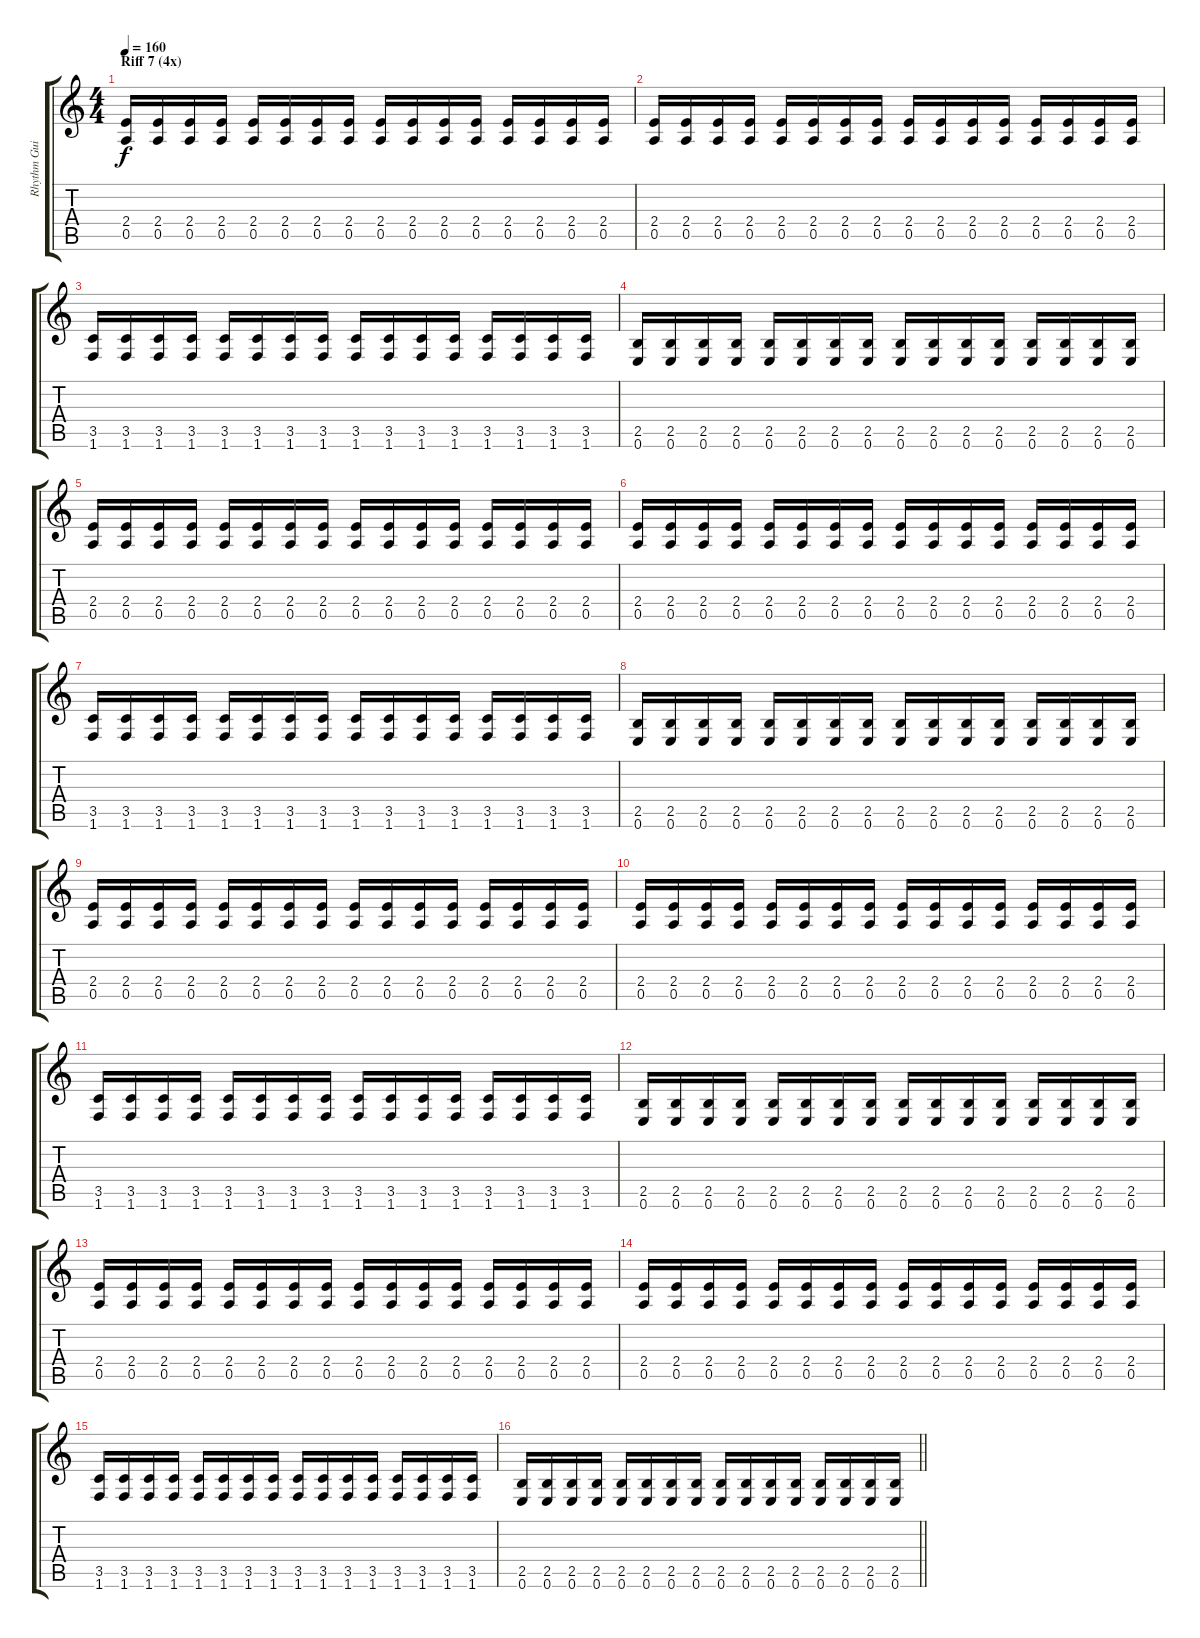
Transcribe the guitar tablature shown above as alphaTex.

\track ("Rhythm Guitar" "Rhythm Gui") {instrument distortionguitar}
\staff {score tabs}
\tuning (E4 B3 G3 D3 A2 E2) {hide}
\ts (4 4)
\section ("" "Riff 7 (4x)")
\tempo 160
\clef g2
\ks c
(2.4 0.5).16{dy f} (2.4 0.5).16 (2.4 0.5).16 (2.4 0.5).16 (2.4 0.5).16 (2.4 0.5).16 (2.4 0.5).16 (2.4 0.5).16 (2.4 0.5).16 (2.4 0.5).16 (2.4 0.5).16 (2.4 0.5).16 (2.4 0.5).16 (2.4 0.5).16 (2.4 0.5).16 (2.4 0.5).16 |
(2.4 0.5).16 (2.4 0.5).16 (2.4 0.5).16 (2.4 0.5).16 (2.4 0.5).16 (2.4 0.5).16 (2.4 0.5).16 (2.4 0.5).16 (2.4 0.5).16 (2.4 0.5).16 (2.4 0.5).16 (2.4 0.5).16 (2.4 0.5).16 (2.4 0.5).16 (2.4 0.5).16 (2.4 0.5).16 |
(3.5 1.6).16 (3.5 1.6).16 (3.5 1.6).16 (3.5 1.6).16 (3.5 1.6).16 (3.5 1.6).16 (3.5 1.6).16 (3.5 1.6).16 (3.5 1.6).16 (3.5 1.6).16 (3.5 1.6).16 (3.5 1.6).16 (3.5 1.6).16 (3.5 1.6).16 (3.5 1.6).16 (3.5 1.6).16 |
(2.5 0.6).16 (2.5 0.6).16 (2.5 0.6).16 (2.5 0.6).16 (2.5 0.6).16 (2.5 0.6).16 (2.5 0.6).16 (2.5 0.6).16 (2.5 0.6).16 (2.5 0.6).16 (2.5 0.6).16 (2.5 0.6).16 (2.5 0.6).16 (2.5 0.6).16 (2.5 0.6).16 (2.5 0.6).16 |
(2.4 0.5).16 (2.4 0.5).16 (2.4 0.5).16 (2.4 0.5).16 (2.4 0.5).16 (2.4 0.5).16 (2.4 0.5).16 (2.4 0.5).16 (2.4 0.5).16 (2.4 0.5).16 (2.4 0.5).16 (2.4 0.5).16 (2.4 0.5).16 (2.4 0.5).16 (2.4 0.5).16 (2.4 0.5).16 |
(2.4 0.5).16 (2.4 0.5).16 (2.4 0.5).16 (2.4 0.5).16 (2.4 0.5).16 (2.4 0.5).16 (2.4 0.5).16 (2.4 0.5).16 (2.4 0.5).16 (2.4 0.5).16 (2.4 0.5).16 (2.4 0.5).16 (2.4 0.5).16 (2.4 0.5).16 (2.4 0.5).16 (2.4 0.5).16 |
(3.5 1.6).16 (3.5 1.6).16 (3.5 1.6).16 (3.5 1.6).16 (3.5 1.6).16 (3.5 1.6).16 (3.5 1.6).16 (3.5 1.6).16 (3.5 1.6).16 (3.5 1.6).16 (3.5 1.6).16 (3.5 1.6).16 (3.5 1.6).16 (3.5 1.6).16 (3.5 1.6).16 (3.5 1.6).16 |
(2.5 0.6).16 (2.5 0.6).16 (2.5 0.6).16 (2.5 0.6).16 (2.5 0.6).16 (2.5 0.6).16 (2.5 0.6).16 (2.5 0.6).16 (2.5 0.6).16 (2.5 0.6).16 (2.5 0.6).16 (2.5 0.6).16 (2.5 0.6).16 (2.5 0.6).16 (2.5 0.6).16 (2.5 0.6).16 |
(2.4 0.5).16 (2.4 0.5).16 (2.4 0.5).16 (2.4 0.5).16 (2.4 0.5).16 (2.4 0.5).16 (2.4 0.5).16 (2.4 0.5).16 (2.4 0.5).16 (2.4 0.5).16 (2.4 0.5).16 (2.4 0.5).16 (2.4 0.5).16 (2.4 0.5).16 (2.4 0.5).16 (2.4 0.5).16 |
(2.4 0.5).16 (2.4 0.5).16 (2.4 0.5).16 (2.4 0.5).16 (2.4 0.5).16 (2.4 0.5).16 (2.4 0.5).16 (2.4 0.5).16 (2.4 0.5).16 (2.4 0.5).16 (2.4 0.5).16 (2.4 0.5).16 (2.4 0.5).16 (2.4 0.5).16 (2.4 0.5).16 (2.4 0.5).16 |
(3.5 1.6).16 (3.5 1.6).16 (3.5 1.6).16 (3.5 1.6).16 (3.5 1.6).16 (3.5 1.6).16 (3.5 1.6).16 (3.5 1.6).16 (3.5 1.6).16 (3.5 1.6).16 (3.5 1.6).16 (3.5 1.6).16 (3.5 1.6).16 (3.5 1.6).16 (3.5 1.6).16 (3.5 1.6).16 |
(2.5 0.6).16 (2.5 0.6).16 (2.5 0.6).16 (2.5 0.6).16 (2.5 0.6).16 (2.5 0.6).16 (2.5 0.6).16 (2.5 0.6).16 (2.5 0.6).16 (2.5 0.6).16 (2.5 0.6).16 (2.5 0.6).16 (2.5 0.6).16 (2.5 0.6).16 (2.5 0.6).16 (2.5 0.6).16 |
(2.4 0.5).16 (2.4 0.5).16 (2.4 0.5).16 (2.4 0.5).16 (2.4 0.5).16 (2.4 0.5).16 (2.4 0.5).16 (2.4 0.5).16 (2.4 0.5).16 (2.4 0.5).16 (2.4 0.5).16 (2.4 0.5).16 (2.4 0.5).16 (2.4 0.5).16 (2.4 0.5).16 (2.4 0.5).16 |
(2.4 0.5).16 (2.4 0.5).16 (2.4 0.5).16 (2.4 0.5).16 (2.4 0.5).16 (2.4 0.5).16 (2.4 0.5).16 (2.4 0.5).16 (2.4 0.5).16 (2.4 0.5).16 (2.4 0.5).16 (2.4 0.5).16 (2.4 0.5).16 (2.4 0.5).16 (2.4 0.5).16 (2.4 0.5).16 |
(3.5 1.6).16 (3.5 1.6).16 (3.5 1.6).16 (3.5 1.6).16 (3.5 1.6).16 (3.5 1.6).16 (3.5 1.6).16 (3.5 1.6).16 (3.5 1.6).16 (3.5 1.6).16 (3.5 1.6).16 (3.5 1.6).16 (3.5 1.6).16 (3.5 1.6).16 (3.5 1.6).16 (3.5 1.6).16 |
\barLineRight lightlight
(2.5 0.6).16 (2.5 0.6).16 (2.5 0.6).16 (2.5 0.6).16 (2.5 0.6).16 (2.5 0.6).16 (2.5 0.6).16 (2.5 0.6).16 (2.5 0.6).16 (2.5 0.6).16 (2.5 0.6).16 (2.5 0.6).16 (2.5 0.6).16 (2.5 0.6).16 (2.5 0.6).16 (2.5 0.6).16
